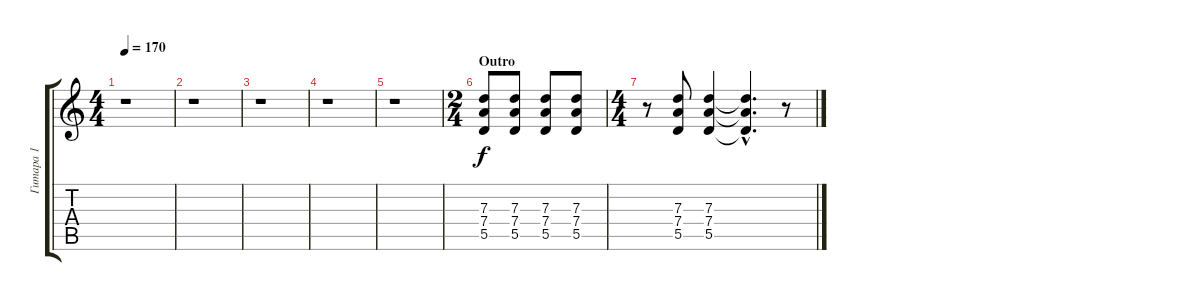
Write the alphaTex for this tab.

\track ("Гитара 1" "Гитара 1") {instrument distortionguitar}
\staff {score tabs}
\tuning (E4 B3 G3 D3 A2 E2) {hide}
\ts (4 4)
\tempo 170
\clef g2
\ks c
r.1{dy f} |
r.1 |
r.1 |
r.1 |
r.1 |
\ts (2 4)
\section ("" "Outro")
(7.3 7.4 5.5).8 (7.3 7.4 5.5).8 (7.3 7.4 5.5).8 (7.3 7.4 5.5).8 |
\ts (4 4)
r.8 (7.3 7.4 5.5).8 (7.3 7.4 5.5).4 (7.3{hac t} 7.4{hac t} 5.5{hac t}).4{d} r.8
